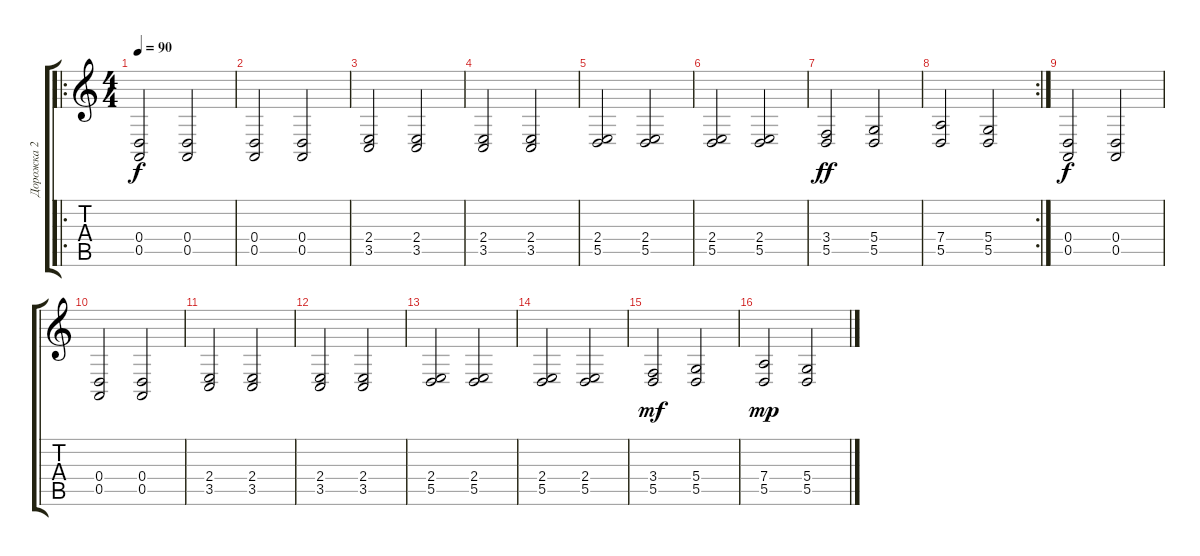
\track ("Дорожка 2" "Дорожка 2") {instrument tremolostrings}
\staff {score tabs}
\tuning (E4 B3 G3 D3 A2 D2) {hide}
\ro
\ts (4 4)
\tempo 90
\clef g2
\ks c
(0.4 0.5).2{dy f instrument tremolostrings} (0.4 0.5).2 |
(0.4 0.5).2 (0.4 0.5).2 |
(2.4 3.5).2 (2.4 3.5).2 |
(2.4 3.5).2 (2.4 3.5).2 |
(2.4 5.5).2 (2.4 5.5).2 |
(2.4 5.5).2 (2.4 5.5).2 |
(3.4 5.5).2{dy ff} (5.4 5.5).2 |
\rc 2
(7.4 5.5).2 (5.4 5.5).2 |
(0.4 0.5).2{dy f} (0.4 0.5).2 |
(0.4 0.5).2 (0.4 0.5).2 |
(2.4 3.5).2 (2.4 3.5).2 |
(2.4 3.5).2 (2.4 3.5).2 |
(2.4 5.5).2 (2.4 5.5).2 |
(2.4 5.5).2 (2.4 5.5).2 |
(3.4 5.5).2{dy mf} (5.4 5.5).2 |
(7.4 5.5).2{dy mp} (5.4 5.5).2
